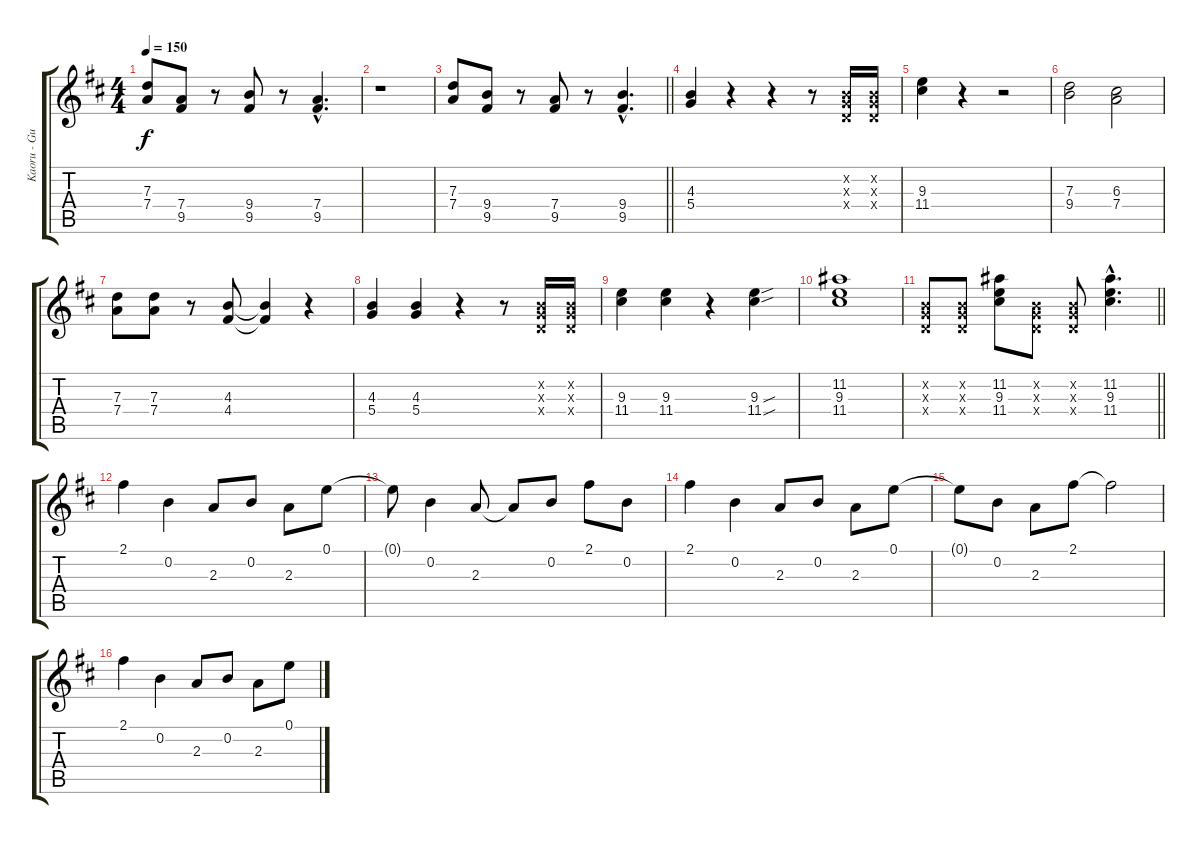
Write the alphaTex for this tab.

\track ("Kaoru - Guitar 1(Main)" "Kaoru - Gu") {instrument acousticguitarsteel}
\staff {score tabs}
\tuning (E4 B3 G3 D3 A2 E2) {hide}
\ts (4 4)
\tempo 150
\clef g2
\ks d
(7.3 7.4).8{dy f} (7.4 9.5).8 r.8 (9.4 9.5).8 r.8 (7.4{hac} 9.5{hac}).4{d} |
r.1 |
\barLineRight lightlight
(7.3 7.4).8 (9.4 9.5).8 r.8 (7.4 9.5).8 r.8 (9.4{hac} 9.5{hac}).4{d} |
(4.3 5.4).4 r.4 r.4 r.8 (0.2{x} 0.3{x} 0.4{x}).16 (0.2{x} 0.3{x} 0.4{x}).16 |
(9.3 11.4).4 r.4 r.2 |
(7.3 9.4).2 (6.3 7.4).2 |
(7.3 7.4).8 (7.3 7.4).8 r.8 (4.3 4.4).8 (4.3{t} 4.4{t}).4 r.4 |
(4.3 5.4).4 (4.3 5.4).4 r.4 r.8 (0.2{x} 0.3{x} 0.4{x}).16 (0.2{x} 0.3{x} 0.4{x}).16 |
(9.3 11.4).4 (9.3 11.4).4 r.4 (9.3{sou} 11.4{sou}).4 |
(11.2 9.3 11.4).1 |
\barLineRight lightlight
(0.2{x} 0.3{x} 0.4{x}).8 (0.2{x} 0.3{x} 0.4{x}).8 (11.2 9.3 11.4).8 (0.2{x} 0.3{x} 0.4{x}).8 (0.2{x} 0.3{x} 0.4{x}).8 (11.2{hac} 9.3{hac} 11.4{hac}).4{d} |
2.1.4{volume 16 instrument acousticguitarsteel} 0.2.4 2.3.8 0.2.8 2.3.8 0.1.8 |
0.1{t}.8 0.2.4 2.3.8 2.3{t}.8 0.2.8 2.1.8 0.2.8 |
2.1.4 0.2.4 2.3.8 0.2.8 2.3.8 0.1.8 |
0.1{t}.8 0.2.8 2.3.8 2.1.8 2.1{t}.2 |
2.1.4 0.2.4 2.3.8 0.2.8 2.3.8 0.1.8
